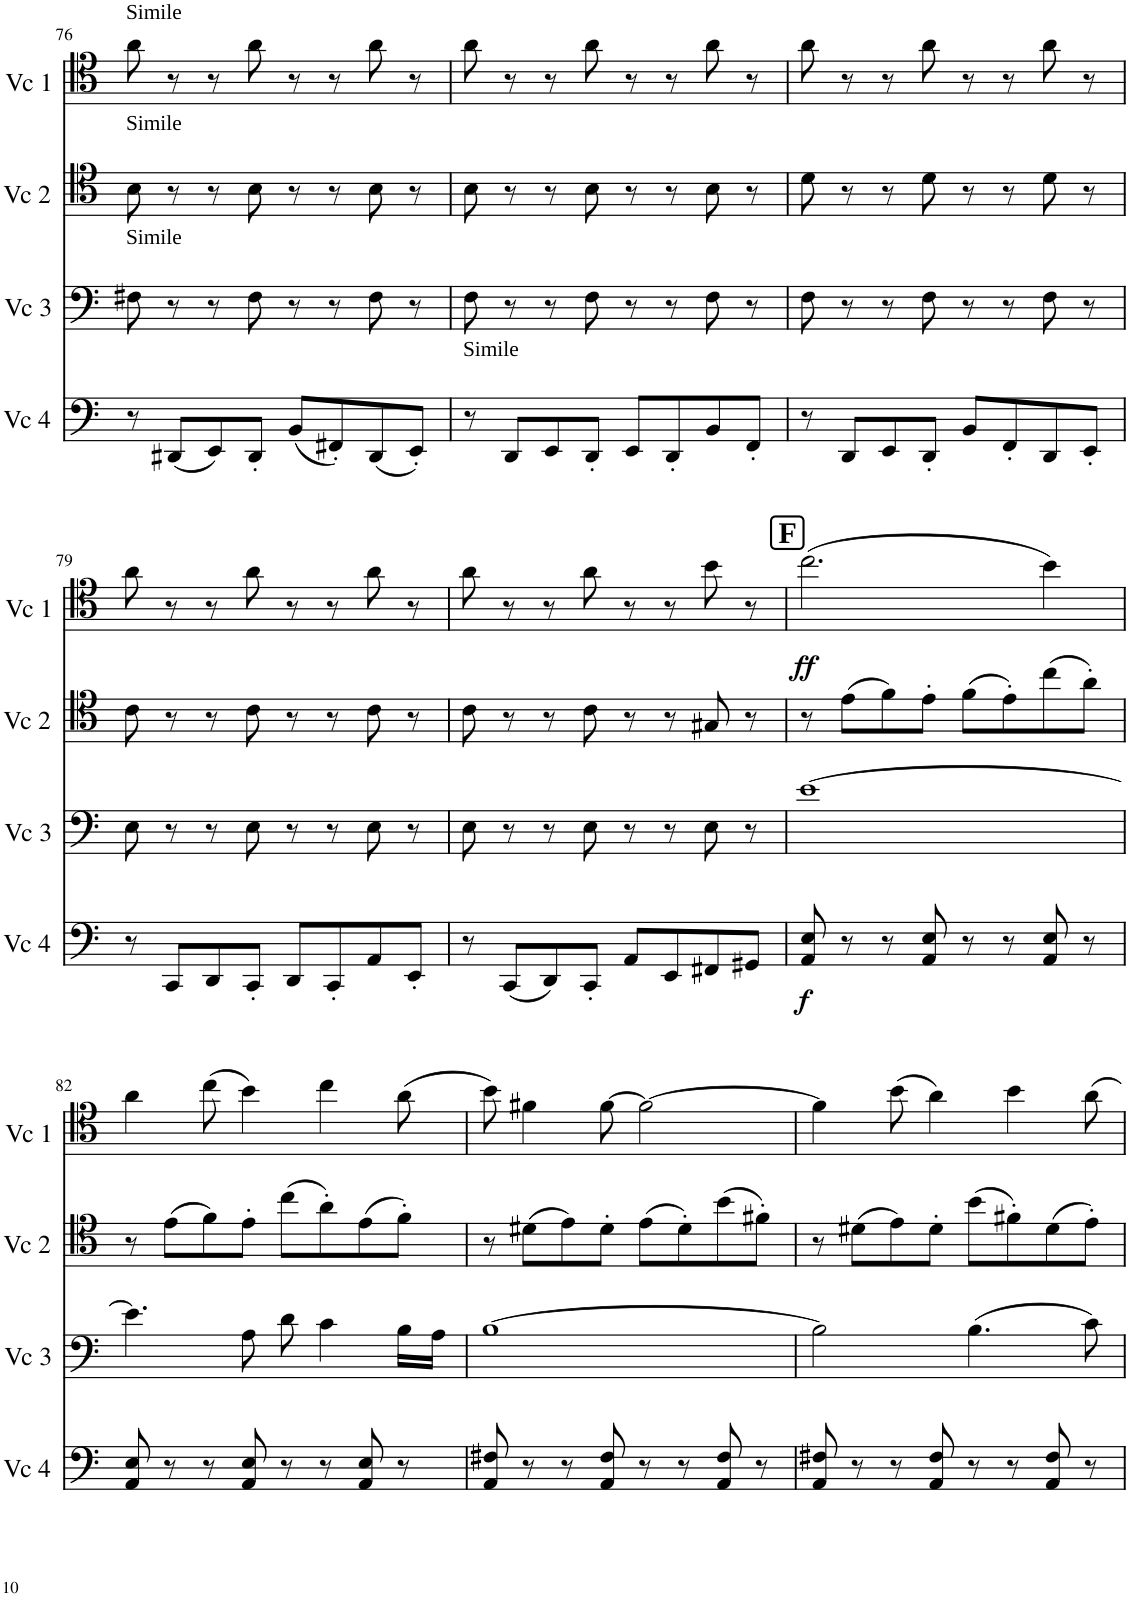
**kern	**dynam	**kern	**kern	**kern	**dynam
*part4	*part4	*part3	*part2	*part1	*part1
*staff4	*staff4	*staff3	*staff2	*staff1	*staff1
*I"Cello 4	*	*I"Cello 3	*I"Cello 2	*I"Cello 1	*
!!LO:PB:g=z
*clefF4	*	*clefF4	*clefF4	*clefC4	*
*k[]	*	*k[]	*k[]	*k[]	*
*M4/4	*	*M4/4	*M4/4	*M4/4	*
=76	=76	=76	=76	=76	=76
!	!	!	!	!LO:TX:a:t=Simile	!
!	!	!	!LO:TX:a:t=Simile	!	!
!	!	!LO:TX:a:t=Simile	!	!	!
8r	.	8F#X\	8B\	8a\	.
(8DD#X/L	.	8r	8r	8r	.
8EE/)	.	8r	8r	8r	.
8DD#'/J	.	8F#\	8B\	8a\	.
(8BB/L	.	8r	8r	8r	.
8FF#X'/)	.	8r	8r	8r	.
(8DD#/	.	8F#\	8B\	8a\	.
8EE'/J)	.	8r	8r	8r	.
=77	=77	=77	=77	=77	=77
!LO:TX:a:t=Simile	!	!	!	!	!
8r	.	8F\	8B\	8a\	.
8DD/L	.	8r	8r	8r	.
8EE/	.	8r	8r	8r	.
8DD'/J	.	8F\	8B\	8a\	.
8EE/L	.	8r	8r	8r	.
8DD'/	.	8r	8r	8r	.
8BB/	.	8F\	8B\	8a\	.
8FF'/J	.	8r	8r	8r	.
=78	=78	=78	=78	=78	=78
8r	.	8F\	8d\	8a\	.
8DD/L	.	8r	8r	8r	.
8EE/	.	8r	8r	8r	.
8DD'/J	.	8F\	8d\	8a\	.
8BB/L	.	8r	8r	8r	.
8FF'/	.	8r	8r	8r	.
8DD/	.	8F\	8d\	8a\	.
8EE'/J	.	8r	8r	8r	.
!!LO:LB:g=z
=79	=79	=79	=79	=79	=79
8r	.	8E\	8c\	8a\	.
8CC/L	.	8r	8r	8r	.
8DD/	.	8r	8r	8r	.
8CC'/J	.	8E\	8c\	8a\	.
8DD/L	.	8r	8r	8r	.
8CC'/	.	8r	8r	8r	.
8AA/	.	8E\	8c\	8a\	.
8EE'/J	.	8r	8r	8r	.
=80	=80	=80	=80	=80	=80
8r	.	8E\	8c\	8a\	.
(8CC/L	.	8r	8r	8r	.
8DD/)	.	8r	8r	8r	.
8CC'/J	.	8E\	8c\	8a\	.
8AA/L	.	8r	8r	8r	.
8EE/	.	8r	8r	8r	.
8FF#X/	.	8E\	8G#X/	8b\	.
8GG#X/J	.	8r	8r	8r	.
!!LO:REH:place=s1:a:B:cj:fs=14:t=F
=81	=81	=81	=81	=81	=81
!	!LO:DY:b	!	!	!	!LO:DY:b
8AA/ 8E/	f	[1e	8r	(2.cc\	ff
8r	.	.	(8e\L	.	.
8r	.	.	8f\)	.	.
8AA/ 8E/	.	.	8e'\J	.	.
8r	.	.	(8f\L	.	.
8r	.	.	8e'\)	.	.
8AA/ 8E/	.	.	(8cc\	4b\)	.
8r	.	.	8a'\J)	.	.
!!LO:LB:g=z
=82	=82	=82	=82	=82	=82
8AA/ 8E/	.	4.e\]	8r	4a\	.
8r	.	.	(8e\L	.	.
8r	.	.	8f\)	(8cc\	.
8AA/ 8E/	.	8A\	8e'\J	4b\)	.
8r	.	8d\	(8cc\L	.	.
8r	.	4c\	8a'\)	4cc\	.
8AA/ 8E/	.	.	(8e\	.	.
8r	.	16B\LL	8f'\J)	(8a\	.
.	.	16A\JJ	.	.	.
=83	=83	=83	=83	=83	=83
8AA/ 8F#X/	.	[1B	8r	8b\)	.
8r	.	.	(8d#X\L	4f#X\	.
8r	.	.	8e\)	.	.
8AA/ 8F#/	.	.	8d#'\J	[8f#\	.
8r	.	.	(8e\L	2f#\_	.
8r	.	.	8d#'\)	.	.
8AA/ 8F#/	.	.	(8b\	.	.
8r	.	.	8f#X'\J)	.	.
=84	=84	=84	=84	=84	=84
8AA/ 8F#X/	.	2B\]	8r	4f#\]	.
8r	.	.	(8d#X\L	.	.
8r	.	.	8e\)	(8b\	.
8AA/ 8F#/	.	.	8d#'\J	4a\)	.
8r	.	(4.B\	(8b\L	.	.
8r	.	.	8f#X'\)	4b\	.
8AA/ 8F#/	.	.	(8d#\	.	.
8r	.	8c\)	8e'\J)	8a\	.
=	=	=	=	=	=
*-	*-	*-	*-	*-	*-
